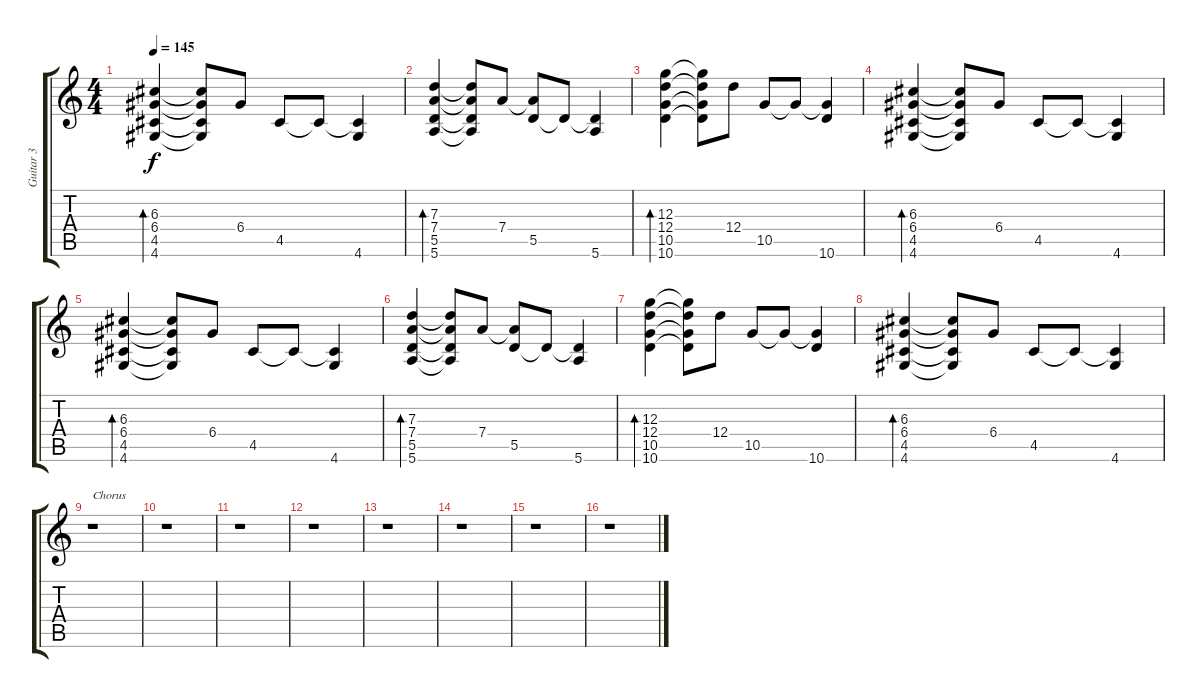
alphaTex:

\track ("Guitar 3" "Guitar 3") {instrument electricguitarclean}
\staff {score tabs}
\tuning (E4 B3 G3 D3 A2 E2) {hide}
\ts (4 4)
\tempo 145
\clef g2
\ks c
(6.3 6.4 4.5 4.6).4{bd 480 dy f} (6.3{t} 6.4{t} 4.5{t} 4.6{t}).8 6.4.8 4.5.8 4.5{t}.8 (4.5{t} 4.6).4 |
(7.3 7.4 5.5 5.6).4{bd 480} (7.3{t} 7.4{t} 5.5{t} 5.6{t}).8 7.4.8 (7.4{t} 5.5).8 5.5{t}.8 (5.5{t} 5.6).4 |
(12.3 12.4 10.5 10.6).4{bd 480} (12.3{t} 12.4{t} 10.5{t} 10.6{t}).8 12.4.8 10.5.8 10.5{t}.8 (10.5{t} 10.6).4 |
(6.3 6.4 4.5 4.6).4{bd 480} (6.3{t} 6.4{t} 4.5{t} 4.6{t}).8 6.4.8 4.5.8 4.5{t}.8 (4.5{t} 4.6).4 |
(6.3 6.4 4.5 4.6).4{bd 480} (6.3{t} 6.4{t} 4.5{t} 4.6{t}).8 6.4.8 4.5.8 4.5{t}.8 (4.5{t} 4.6).4 |
(7.3 7.4 5.5 5.6).4{bd 480} (7.3{t} 7.4{t} 5.5{t} 5.6{t}).8 7.4.8 (7.4{t} 5.5).8 5.5{t}.8 (5.5{t} 5.6).4 |
(12.3 12.4 10.5 10.6).4{bd 480} (12.3{t} 12.4{t} 10.5{t} 10.6{t}).8 12.4.8 10.5.8 10.5{t}.8 (10.5{t} 10.6).4 |
(6.3 6.4 4.5 4.6).4{bd 480} (6.3{t} 6.4{t} 4.5{t} 4.6{t}).8 6.4.8 4.5.8 4.5{t}.8 (4.5{t} 4.6).4 |
r.1{txt "Chorus"} |
r.1 |
r.1 |
r.1 |
r.1 |
r.1 |
r.1 |
r.1
